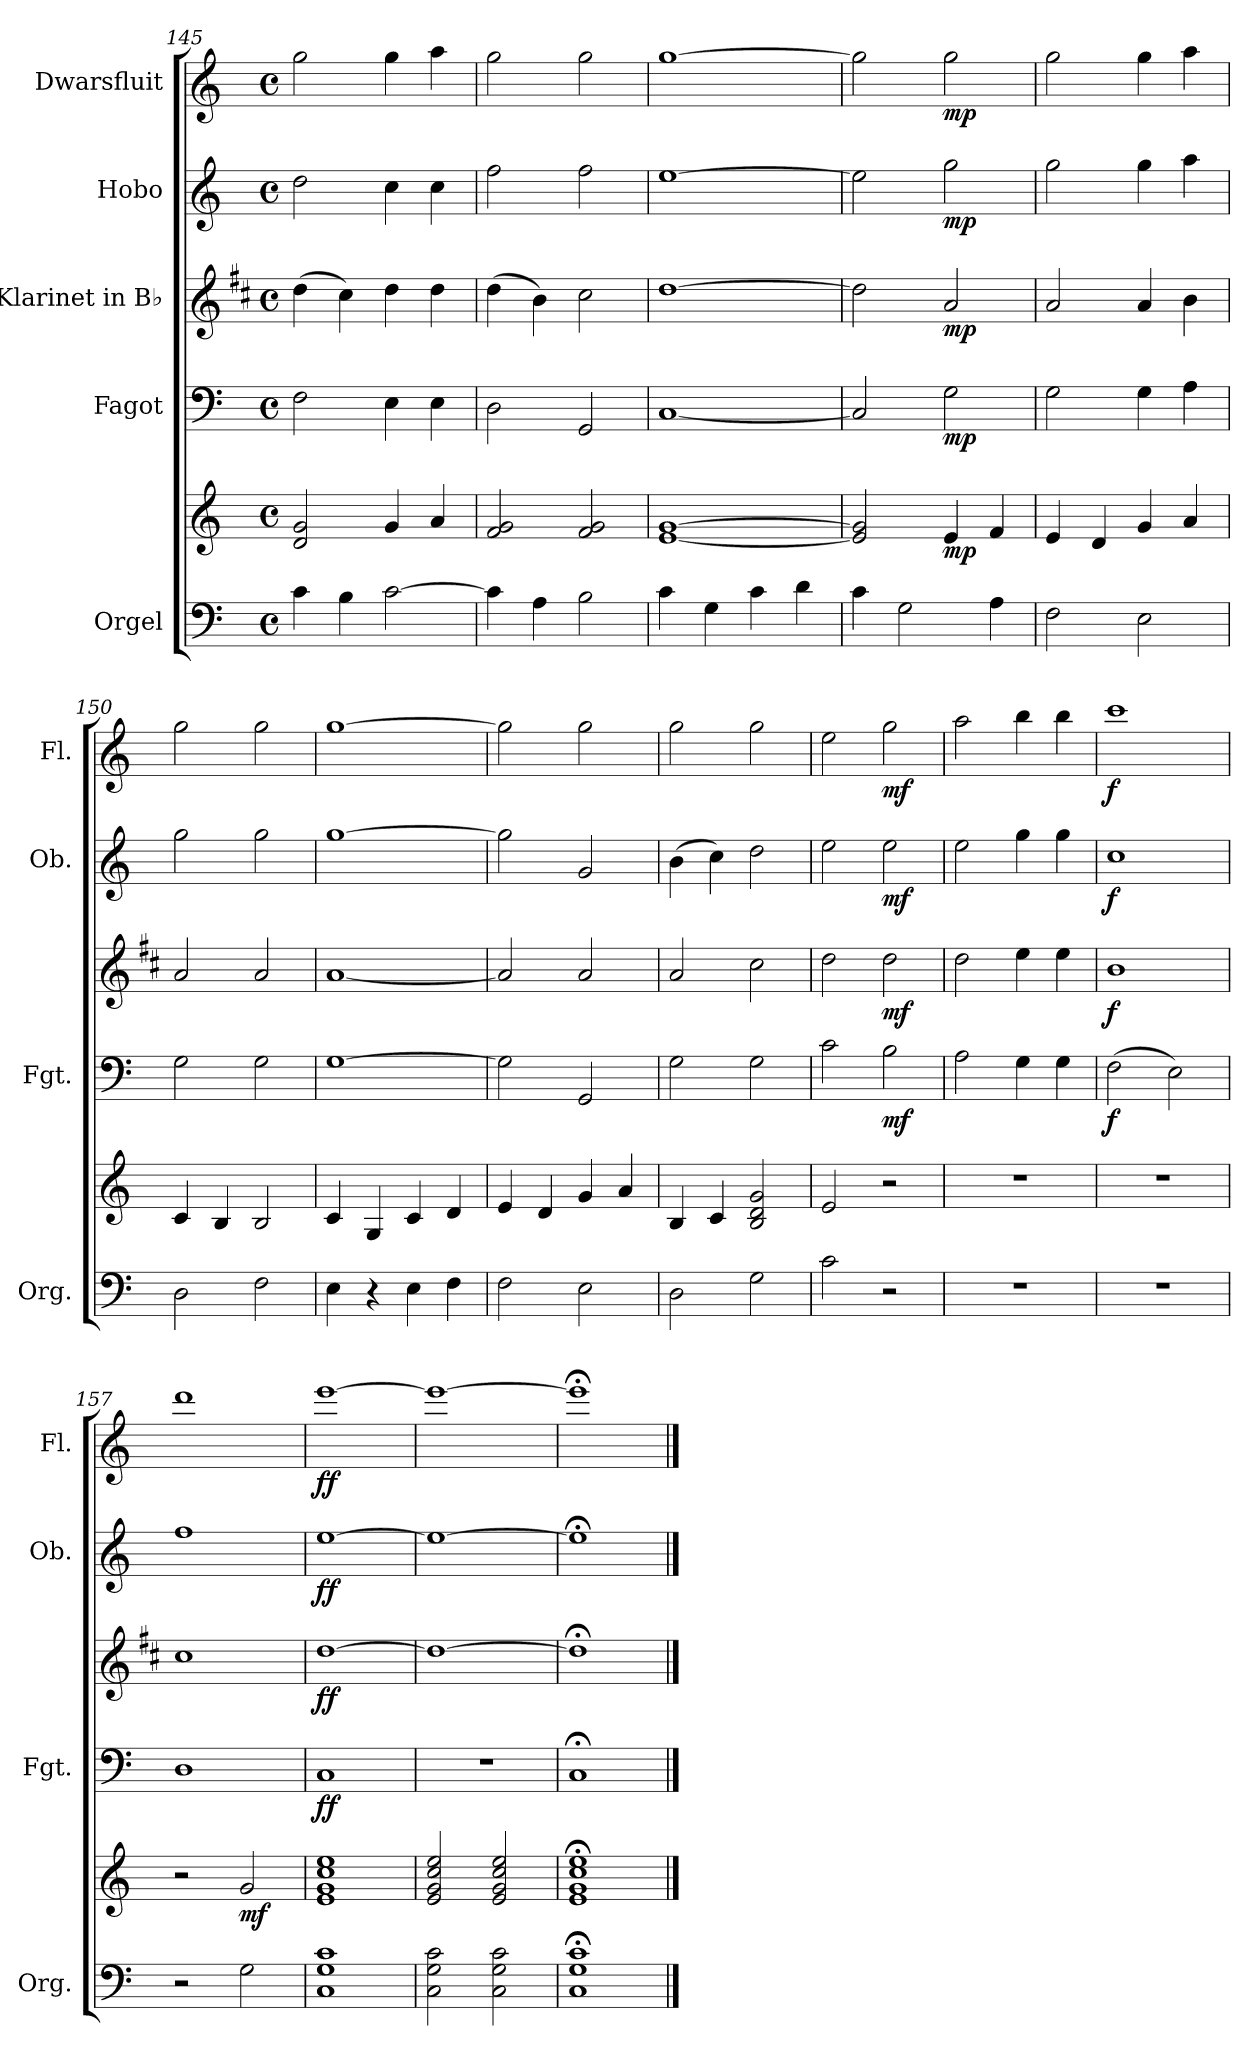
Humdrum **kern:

**kern	**kern	**dynam	**kern	**dynam	**kern	**dynam	**kern	**dynam	**kern	**dynam
*part5	*part5	*part5	*part4	*part4	*part3	*part3	*part2	*part2	*part1	*part1
*staff6	*staff5	*staff5/6	*staff4	*staff4	*staff3	*staff3	*staff2	*staff2	*staff1	*staff1
*I"Orgel	*	*	*I"Fagot	*	*I"Klarinet in B♭	*	*I"Hobo	*	*I"Dwarsfluit	*
*I'Org.	*	*	*I'Fgt.	*	*	*	*I'Ob.	*	*I'Fl.	*
*clefF4	*clefG2	*	*clefF4	*	*clefG2	*	*clefG2	*	*clefG2	*
*	*	*	*	*	*ITrd1c2	*	*	*	*	*
*k[]	*k[]	*	*k[]	*	*k[]	*	*k[]	*	*k[]	*
*M4/4	*M4/4	*	*M4/4	*	*M4/4	*	*M4/4	*	*M4/4	*
*met(c)	*met(c)	*	*met(c)	*	*met(c)	*	*met(c)	*	*met(c)	*
=145	=145	=145	=145	=145	=145	=145	=145	=145	=145	=145
4c\	2d/ 2g/	.	2F\	.	(4cc\	.	2dd\	.	2gg\	.
4B\	.	.	.	.	4b\)	.	.	.	.	.
[2c\	4g/	.	4E\	.	4cc\	.	4cc\	.	4gg\	.
.	4a/	.	4E\	.	4cc\	.	4cc\	.	4aa\	.
=146	=146	=146	=146	=146	=146	=146	=146	=146	=146	=146
4c\]	2f/ 2g/	.	2D\	.	(4cc\	.	2ff\	.	2gg\	.
4A\	.	.	.	.	4a\)	.	.	.	.	.
2B\	2f/ 2g/	.	2GG/	.	2b\	.	2ff\	.	2gg\	.
=147	=147	=147	=147	=147	=147	=147	=147	=147	=147	=147
4c\	[1e [1g	.	[1C	.	[1cc	.	[1ee	.	[1gg	.
4G\	.	.	.	.	.	.	.	.	.	.
4c\	.	.	.	.	.	.	.	.	.	.
4d\	.	.	.	.	.	.	.	.	.	.
=148	=148	=148	=148	=148	=148	=148	=148	=148	=148	=148
4c\	2e/] 2g/]	.	2C/]	.	2cc\]	.	2ee\]	.	2gg\]	.
2G\	.	.	.	.	.	.	.	.	.	.
!	!	!LO:DY:b	!	!LO:DY:b	!	!LO:DY:b	!	!LO:DY:b	!	!LO:DY:b
.	4e/	mp	2G\	mp	2g/	mp	2gg\	mp	2gg\	mp
4A\	4f/	.	.	.	.	.	.	.	.	.
=149	=149	=149	=149	=149	=149	=149	=149	=149	=149	=149
2F\	4e/	.	2G\	.	2g/	.	2gg\	.	2gg\	.
.	4d/	.	.	.	.	.	.	.	.	.
2E\	4g/	.	4G\	.	4g/	.	4gg\	.	4gg\	.
.	4a/	.	4A\	.	4a\	.	4aa\	.	4aa\	.
=150	=150	=150	=150	=150	=150	=150	=150	=150	=150	=150
2D\	4c/	.	2G\	.	2g/	.	2gg\	.	2gg\	.
.	4B/	.	.	.	.	.	.	.	.	.
2F\	2B/	.	2G\	.	2g/	.	2gg\	.	2gg\	.
!!LO:LB:g=z
=151	=151	=151	=151	=151	=151	=151	=151	=151	=151	=151
4E\	4c/	.	[1G	.	[1g	.	[1gg	.	[1gg	.
4r	4G/	.	.	.	.	.	.	.	.	.
4E\	4c/	.	.	.	.	.	.	.	.	.
4F\	4d/	.	.	.	.	.	.	.	.	.
=152	=152	=152	=152	=152	=152	=152	=152	=152	=152	=152
2F\	4e/	.	2G\]	.	2g/]	.	2gg\]	.	2gg\]	.
.	4d/	.	.	.	.	.	.	.	.	.
2E\	4g/	.	2GG/	.	2g/	.	2g/	.	2gg\	.
.	4a/	.	.	.	.	.	.	.	.	.
=153	=153	=153	=153	=153	=153	=153	=153	=153	=153	=153
2D\	4B/	.	2G\	.	2g/	.	(4b\	.	2gg\	.
.	4c/	.	.	.	.	.	4cc\)	.	.	.
2G\	2B/ 2d/ 2g/	.	2G\	.	2b\	.	2dd\	.	2gg\	.
=154	=154	=154	=154	=154	=154	=154	=154	=154	=154	=154
2c\	2e/	.	2c\	.	2cc\	.	2ee\	.	2ee\	.
!	!	!	!	!LO:DY:b	!	!LO:DY:b	!	!LO:DY:b	!	!LO:DY:b
2r	2r	.	2B\	mf	2cc\	mf	2ee\	mf	2gg\	mf
=155	=155	=155	=155	=155	=155	=155	=155	=155	=155	=155
1r	1r	.	2A\	.	2cc\	.	2ee\	.	2aa\	.
.	.	.	4G\	.	4dd\	.	4gg\	.	4bb\	.
.	.	.	4G\	.	4dd\	.	4gg\	.	4bb\	.
=156	=156	=156	=156	=156	=156	=156	=156	=156	=156	=156
!	!	!	!	!LO:DY:b	!	!LO:DY:b	!	!LO:DY:b	!	!LO:DY:b
1r	1r	.	(2F\	f	1a	f	1cc	f	1ccc	f
.	.	.	2E\)	.	.	.	.	.	.	.
=157	=157	=157	=157	=157	=157	=157	=157	=157	=157	=157
2r	2r	.	1D	.	1b	.	1ff	.	1ddd	.
!	!	!LO:DY:b	!	!	!	!	!	!	!	!
2G\	2g/	mf	.	.	.	.	.	.	.	.
=158	=158	=158	=158	=158	=158	=158	=158	=158	=158	=158
!	!	!	!	!LO:DY:b	!	!LO:DY:b	!	!LO:DY:b	!	!LO:DY:b
1C 1G 1c	1e 1g 1cc 1ee	.	1C	ff	[1cc	ff	[1ee	ff	[1eee	ff
=159	=159	=159	=159	=159	=159	=159	=159	=159	=159	=159
2C\ 2G\ 2c\	2e/ 2g/ 2cc/ 2ee/	.	1r	.	1cc_	.	1ee_	.	1eee_	.
2C\ 2G\ 2c\	2e/ 2g/ 2cc/ 2ee/	.	.	.	.	.	.	.	.	.
=160	=160	=160	=160	=160	=160	=160	=160	=160	=160	=160
*	*	*	*	*	*	*	*	*	*MM40	*
1C;< 1G;< 1c;<	1e;< 1g;< 1cc;< 1ee;<	.	1C;<	.	1cc;<]	.	1ee;<]	.	1eee;<]	.
==	==	==	==	==	==	==	==	==	==	==
*-	*-	*-	*-	*-	*-	*-	*-	*-	*-	*-
